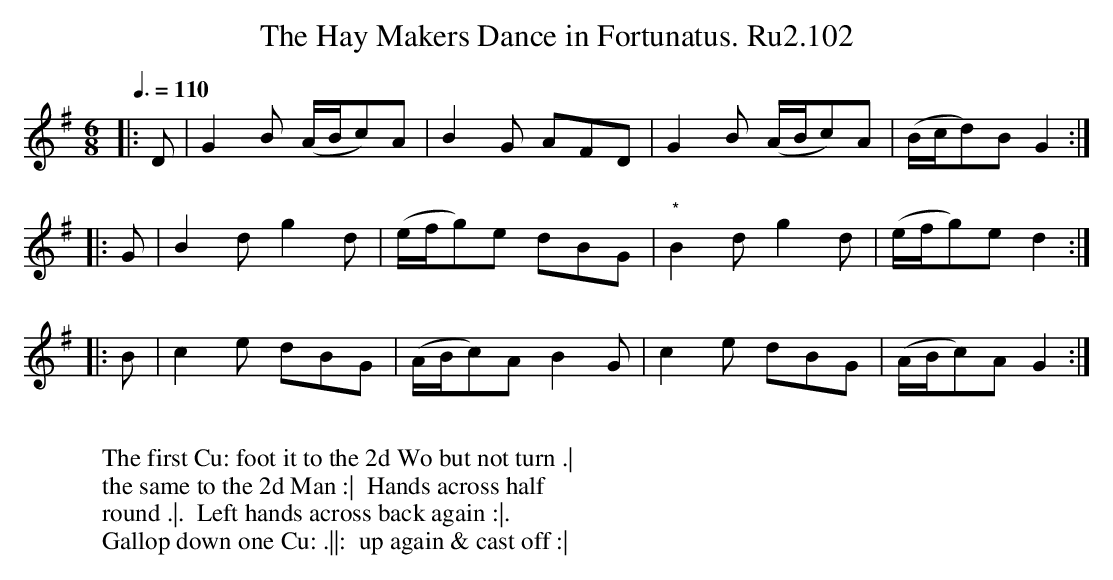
X:1
T:Hay Makers Dance in Fortunatus. Ru2.102, The
L:1/8
M:6/8
Q:3/8=110
K:G
|:D|G2B (A/B/c)A|B2G AFD|G2B (A/B/c)A|(B/c/d)B G2 :|
|: G|B2d g2d|(e/f/g)e dBG| "*"B2d g2d|(e/f/g)e d2 :|
|: B|c2e dBG|(A/B/c)A B2G|c2e dBG|(A/B/c)A G2 :|
W:
W: The first Cu: foot it to the 2d Wo but not turn .|
W: the same to the 2d Man :|  Hands across half
W: round .|.  Left hands across back again :|.
W: Gallop down one Cu: .||:  up again & cast off :|
